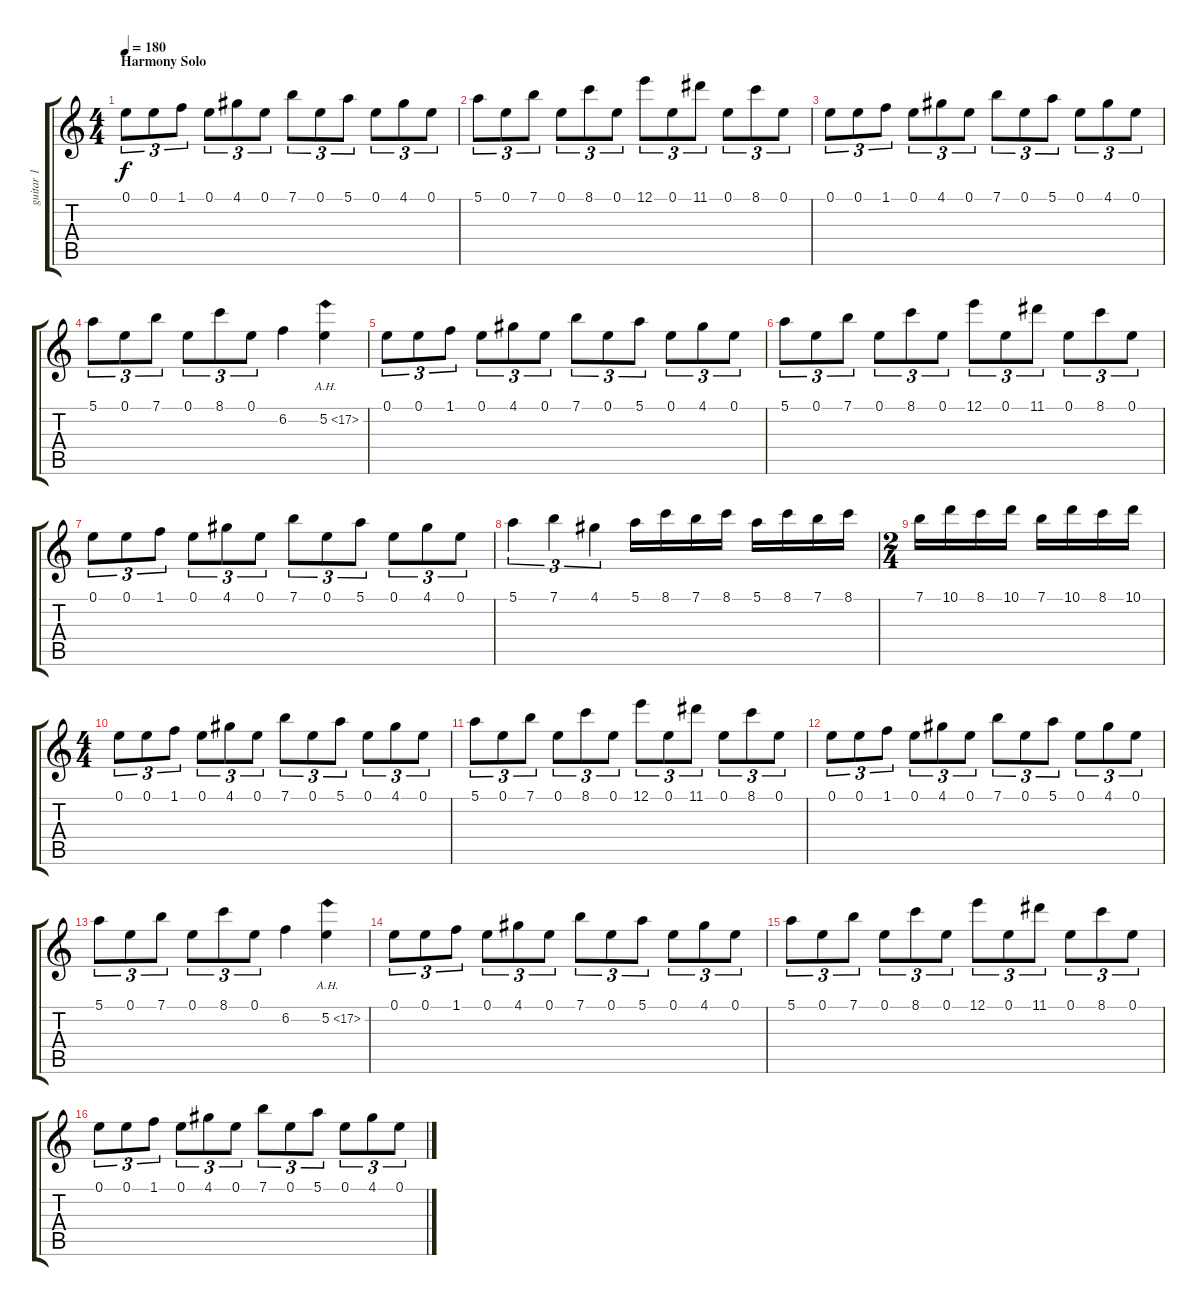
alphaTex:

\track ("guitar 1" "guitar 1") {instrument distortionguitar}
\staff {score tabs}
\tuning (E4 B3 G3 D3 A2 E2) {hide}
\ts (4 4)
\section ("" "Harmony Solo")
\tempo 180
\clef g2
\ks c
0.1.8{tu (3 2) dy f} 0.1.8{tu (3 2)} 1.1.8{tu (3 2)} 0.1.8{tu (3 2)} 4.1.8{tu (3 2)} 0.1.8{tu (3 2)} 7.1.8{tu (3 2)} 0.1.8{tu (3 2)} 5.1.8{tu (3 2)} 0.1.8{tu (3 2)} 4.1.8{tu (3 2)} 0.1.8{tu (3 2)} |
5.1.8{tu (3 2)} 0.1.8{tu (3 2)} 7.1.8{tu (3 2)} 0.1.8{tu (3 2)} 8.1.8{tu (3 2)} 0.1.8{tu (3 2)} 12.1.8{tu (3 2)} 0.1.8{tu (3 2)} 11.1.8{tu (3 2)} 0.1.8{tu (3 2)} 8.1.8{tu (3 2)} 0.1.8{tu (3 2)} |
0.1.8{tu (3 2)} 0.1.8{tu (3 2)} 1.1.8{tu (3 2)} 0.1.8{tu (3 2)} 4.1.8{tu (3 2)} 0.1.8{tu (3 2)} 7.1.8{tu (3 2)} 0.1.8{tu (3 2)} 5.1.8{tu (3 2)} 0.1.8{tu (3 2)} 4.1.8{tu (3 2)} 0.1.8{tu (3 2)} |
5.1.8{tu (3 2)} 0.1.8{tu (3 2)} 7.1.8{tu (3 2)} 0.1.8{tu (3 2)} 8.1.8{tu (3 2)} 0.1.8{tu (3 2)} 6.2.4 5.2{ah 12}.4 |
0.1.8{tu (3 2)} 0.1.8{tu (3 2)} 1.1.8{tu (3 2)} 0.1.8{tu (3 2)} 4.1.8{tu (3 2)} 0.1.8{tu (3 2)} 7.1.8{tu (3 2)} 0.1.8{tu (3 2)} 5.1.8{tu (3 2)} 0.1.8{tu (3 2)} 4.1.8{tu (3 2)} 0.1.8{tu (3 2)} |
5.1.8{tu (3 2)} 0.1.8{tu (3 2)} 7.1.8{tu (3 2)} 0.1.8{tu (3 2)} 8.1.8{tu (3 2)} 0.1.8{tu (3 2)} 12.1.8{tu (3 2)} 0.1.8{tu (3 2)} 11.1.8{tu (3 2)} 0.1.8{tu (3 2)} 8.1.8{tu (3 2)} 0.1.8{tu (3 2)} |
0.1.8{tu (3 2)} 0.1.8{tu (3 2)} 1.1.8{tu (3 2)} 0.1.8{tu (3 2)} 4.1.8{tu (3 2)} 0.1.8{tu (3 2)} 7.1.8{tu (3 2)} 0.1.8{tu (3 2)} 5.1.8{tu (3 2)} 0.1.8{tu (3 2)} 4.1.8{tu (3 2)} 0.1.8{tu (3 2)} |
5.1.4{tu (3 2)} 7.1.4{tu (3 2)} 4.1.4{tu (3 2)} 5.1.16 8.1.16 7.1.16 8.1.16 5.1.16 8.1.16 7.1.16 8.1.16 |
\ts (2 4)
7.1.16 10.1.16 8.1.16 10.1.16 7.1.16 10.1.16 8.1.16 10.1.16 |
\ts (4 4)
0.1.8{tu (3 2)} 0.1.8{tu (3 2)} 1.1.8{tu (3 2)} 0.1.8{tu (3 2)} 4.1.8{tu (3 2)} 0.1.8{tu (3 2)} 7.1.8{tu (3 2)} 0.1.8{tu (3 2)} 5.1.8{tu (3 2)} 0.1.8{tu (3 2)} 4.1.8{tu (3 2)} 0.1.8{tu (3 2)} |
5.1.8{tu (3 2)} 0.1.8{tu (3 2)} 7.1.8{tu (3 2)} 0.1.8{tu (3 2)} 8.1.8{tu (3 2)} 0.1.8{tu (3 2)} 12.1.8{tu (3 2)} 0.1.8{tu (3 2)} 11.1.8{tu (3 2)} 0.1.8{tu (3 2)} 8.1.8{tu (3 2)} 0.1.8{tu (3 2)} |
0.1.8{tu (3 2)} 0.1.8{tu (3 2)} 1.1.8{tu (3 2)} 0.1.8{tu (3 2)} 4.1.8{tu (3 2)} 0.1.8{tu (3 2)} 7.1.8{tu (3 2)} 0.1.8{tu (3 2)} 5.1.8{tu (3 2)} 0.1.8{tu (3 2)} 4.1.8{tu (3 2)} 0.1.8{tu (3 2)} |
5.1.8{tu (3 2)} 0.1.8{tu (3 2)} 7.1.8{tu (3 2)} 0.1.8{tu (3 2)} 8.1.8{tu (3 2)} 0.1.8{tu (3 2)} 6.2.4 5.2{ah 12}.4 |
0.1.8{tu (3 2)} 0.1.8{tu (3 2)} 1.1.8{tu (3 2)} 0.1.8{tu (3 2)} 4.1.8{tu (3 2)} 0.1.8{tu (3 2)} 7.1.8{tu (3 2)} 0.1.8{tu (3 2)} 5.1.8{tu (3 2)} 0.1.8{tu (3 2)} 4.1.8{tu (3 2)} 0.1.8{tu (3 2)} |
5.1.8{tu (3 2)} 0.1.8{tu (3 2)} 7.1.8{tu (3 2)} 0.1.8{tu (3 2)} 8.1.8{tu (3 2)} 0.1.8{tu (3 2)} 12.1.8{tu (3 2)} 0.1.8{tu (3 2)} 11.1.8{tu (3 2)} 0.1.8{tu (3 2)} 8.1.8{tu (3 2)} 0.1.8{tu (3 2)} |
0.1.8{tu (3 2)} 0.1.8{tu (3 2)} 1.1.8{tu (3 2)} 0.1.8{tu (3 2)} 4.1.8{tu (3 2)} 0.1.8{tu (3 2)} 7.1.8{tu (3 2)} 0.1.8{tu (3 2)} 5.1.8{tu (3 2)} 0.1.8{tu (3 2)} 4.1.8{tu (3 2)} 0.1.8{tu (3 2)}
